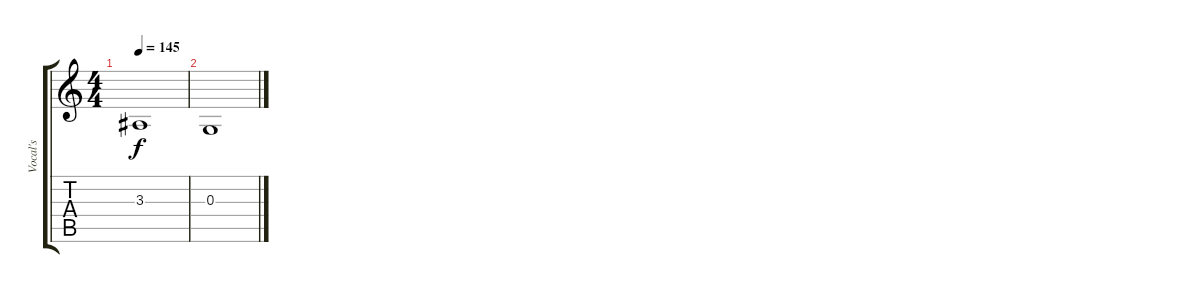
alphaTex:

\track ("Vocal's" "Vocal's") {instrument lead2sawtooth}
\staff {score tabs}
\tuning (E4 B3 G3 D3 A2 E2) {hide}
\ts (4 4)
\tempo 145
\clef g2
\ks c
3.3.1{dy f} |
0.3.1
